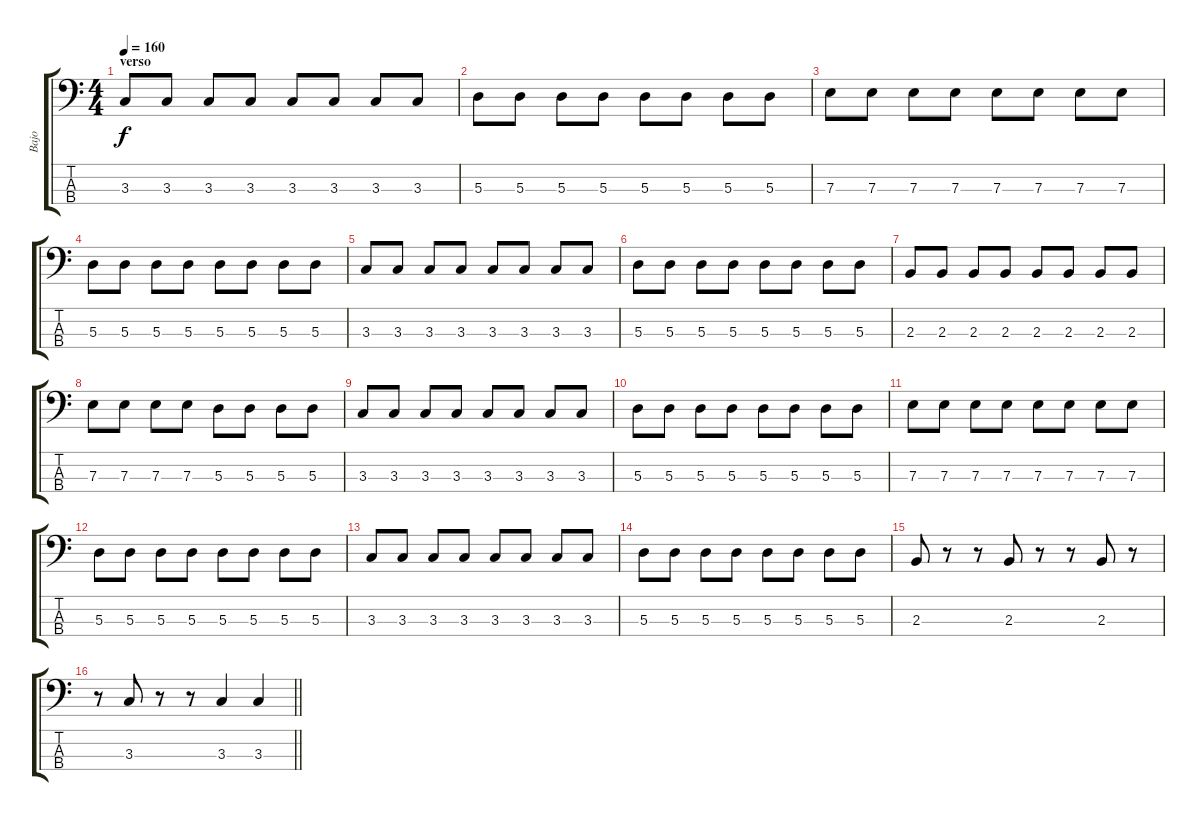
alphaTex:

\track ("Bajo" "Bajo") {instrument electricbassfinger}
\staff {score tabs}
\tuning (G2 D2 A1 E1) {hide}
\ts (4 4)
\section ("" "verso")
\tempo 160
\clef f4
\ks c
3.3.8{dy f} 3.3.8 3.3.8 3.3.8 3.3.8 3.3.8 3.3.8 3.3.8 |
5.3.8 5.3.8 5.3.8 5.3.8 5.3.8 5.3.8 5.3.8 5.3.8 |
7.3.8 7.3.8 7.3.8 7.3.8 7.3.8 7.3.8 7.3.8 7.3.8 |
5.3.8 5.3.8 5.3.8 5.3.8 5.3.8 5.3.8 5.3.8 5.3.8 |
3.3.8 3.3.8 3.3.8 3.3.8 3.3.8 3.3.8 3.3.8 3.3.8 |
5.3.8 5.3.8 5.3.8 5.3.8 5.3.8 5.3.8 5.3.8 5.3.8 |
2.3.8 2.3.8 2.3.8 2.3.8 2.3.8 2.3.8 2.3.8 2.3.8 |
7.3.8 7.3.8 7.3.8 7.3.8 5.3.8 5.3.8 5.3.8 5.3.8 |
3.3.8 3.3.8 3.3.8 3.3.8 3.3.8 3.3.8 3.3.8 3.3.8 |
5.3.8 5.3.8 5.3.8 5.3.8 5.3.8 5.3.8 5.3.8 5.3.8 |
7.3.8 7.3.8 7.3.8 7.3.8 7.3.8 7.3.8 7.3.8 7.3.8 |
5.3.8 5.3.8 5.3.8 5.3.8 5.3.8 5.3.8 5.3.8 5.3.8 |
3.3.8 3.3.8 3.3.8 3.3.8 3.3.8 3.3.8 3.3.8 3.3.8 |
5.3.8 5.3.8 5.3.8 5.3.8 5.3.8 5.3.8 5.3.8 5.3.8 |
2.3.8 r.8 r.8 2.3.8 r.8 r.8 2.3.8 r.8 |
\barLineRight lightlight
r.8 3.3.8 r.8 r.8 3.3.4 3.3.4
